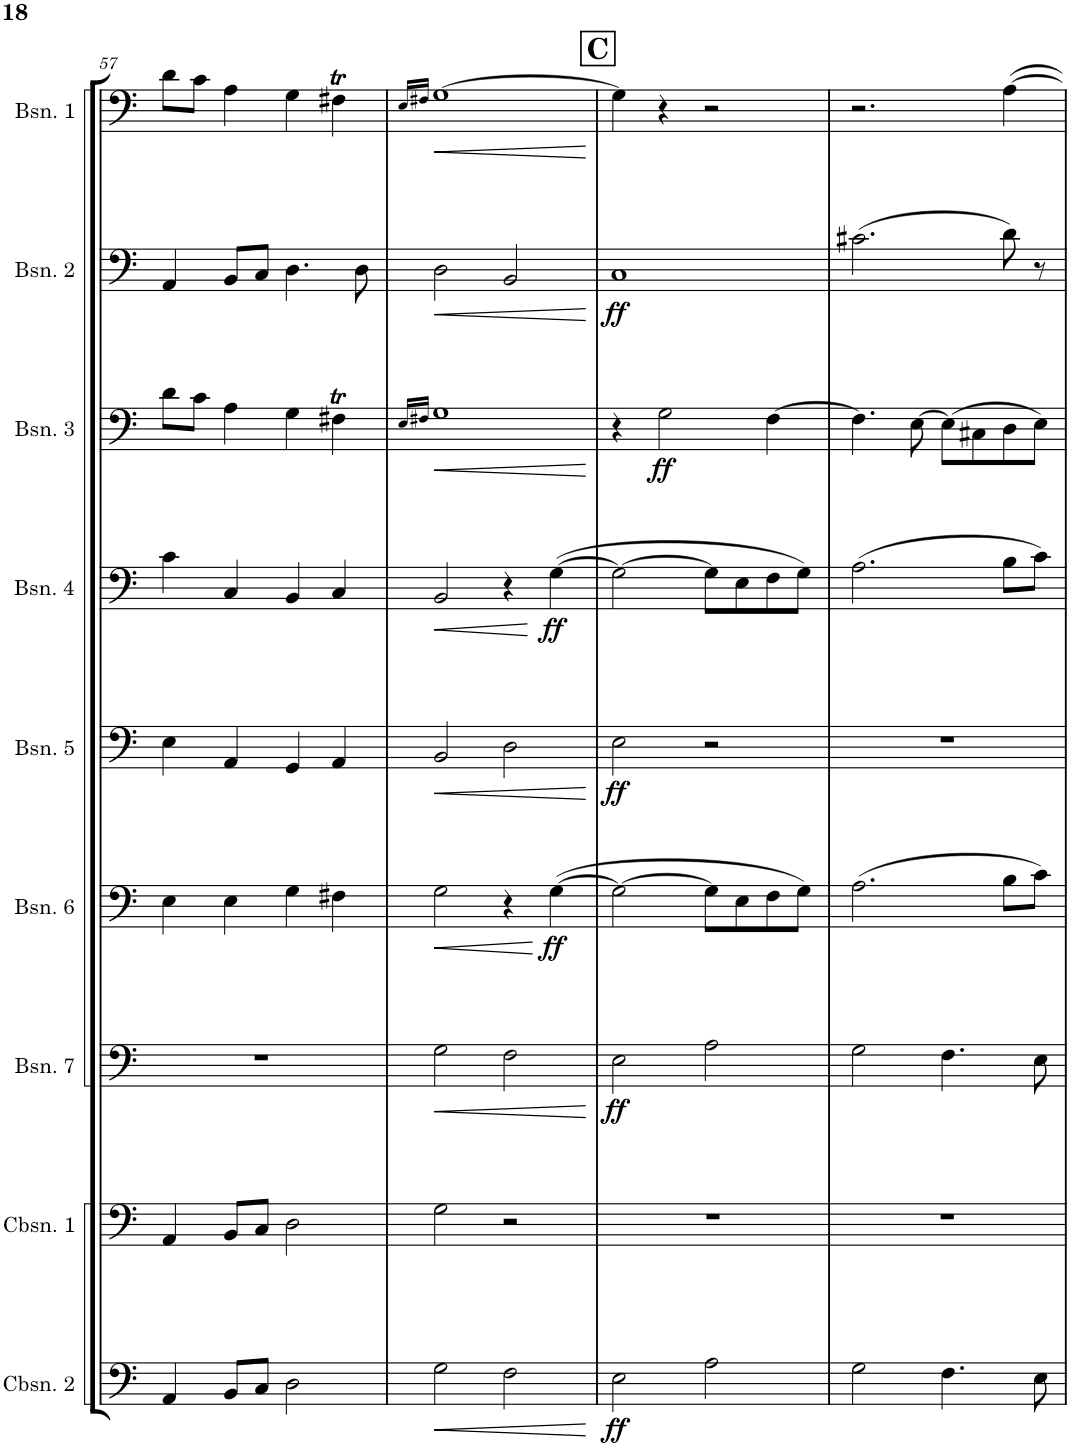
**kern	**dynam	**kern	**kern	**dynam	**kern	**dynam	**kern	**dynam	**kern	**dynam	**kern	**dynam	**kern	**dynam	**kern
*part9	*part9	*part8	*part7	*part7	*part6	*part6	*part5	*part5	*part4	*part4	*part3	*part3	*part2	*part2	*part1
*staff9	*staff9	*staff8	*staff7	*staff7	*staff6	*staff6	*staff5	*staff5	*staff4	*staff4	*staff3	*staff3	*staff2	*staff2	*staff1
*I"Contrabassoon 2	*	*I"Contrabassoon 1	*I"Bassoon 7	*	*I"Bassoon 6	*	*I"Bassoon 5	*	*I"Bassoon 4	*	*I"Bassoon 3	*	*I"Bassoon 2	*	*I"Bassoon 1
*I'Cbsn. 2	*	*I'Cbsn. 1	*I'Bsn. 7	*	*I'Bsn. 6	*	*I'Bsn. 5	*	*I'Bsn. 4	*	*I'Bsn. 3	*	*I'Bsn. 2	*	*I'Bsn. 1
!!LO:PB:g=z
*clefF4	*	*clefF4	*clefF4	*	*clefF4	*	*clefF4	*	*clefF4	*	*clefF4	*	*clefF4	*	*clefF4
*Trd7c12	*	*Trd7c12	*	*	*	*	*	*	*	*	*	*	*	*	*
*k[]	*	*k[]	*k[]	*	*k[]	*	*k[]	*	*k[]	*	*k[]	*	*k[]	*	*k[]
*M4/4	*	*M4/4	*M4/4	*	*M4/4	*	*M4/4	*	*M4/4	*	*M4/4	*	*M4/4	*	*M4/4
=57	=57	=57	=57	=57	=57	=57	=57	=57	=57	=57	=57	=57	=57	=57	=57
4AA/	.	4AA/	1r	.	4E\	.	4E\	.	4c\	.	8d\L	.	4AA/	.	8d\L
.	.	.	.	.	.	.	.	.	.	.	8c\J	.	.	.	8c\J
8BB/L	.	8BB/L	.	.	4E\	.	4AA/	.	4C/	.	4A\	.	8BB/L	.	4A\
8C/J	.	8C/J	.	.	.	.	.	.	.	.	.	.	8C/J	.	.
2D\	.	2D\	.	.	4G\	.	4GG/	.	4BB/	.	4G\	.	4.D\	.	4G\
.	.	.	.	.	4F#X\	.	4AA/	.	4C/	.	4F#Xt\	.	.	.	4F#Xt\
.	.	.	.	.	.	.	.	.	.	.	.	.	8D\	.	.
=58	=58	=58	=58	=58	=58	=58	=58	=58	=58	=58	=58	=58	=58	=58	=58
.	.	.	.	.	.	.	.	.	.	.	16qE/LL	.	.	.	16qE/LL
.	.	.	.	.	.	.	.	.	.	.	16qF#X/JJ	.	.	.	16qF#X/JJ
!	!LO:HP:b	!	!	!LO:HP:b	!	!LO:HP:b	!	!LO:HP:b	!	!LO:HP:b	!	!	!	!LO:HP:b	!
2G\	<	2G\	2G\	<	2G\	<	2BB/	<	2BB/	<	1G	.	2D\	<	[1G
2F\	.	2r	2F\	.	4r	.	2D\	.	4r	.	.	.	2BB/	.	.
!	!	!	!	!	!	!LO:DY:n=1:b	!	!	!	!LO:DY:n=1:b	!	!	!	!	!
.	.	.	.	.	([4G\	[ ff	.	.	([4G\	[ ff	.	.	.	.	.
.	[	.	.	[	.	.	.	[	.	.	.	.	.	[	.
!!LO:REH:place=s1:a:B:cj:fs=14:t=C
=59	=59	=59	=59	=59	=59	=59	=59	=59	=59	=59	=59	=59	=59	=59	=59
!	!LO:DY:b	!	!	!LO:DY:b	!	!	!	!LO:DY:b	!	!	!	!	!	!LO:DY:b	!
2E\	ff	1r	2E\	ff	2G\_	.	2E\	ff	2G\_	.	4r	.	1C	ff	4G\]
!	!	!	!	!	!	!	!	!	!	!	!	!LO:DY:b	!	!	!
.	.	.	.	.	.	.	.	.	.	.	2G\	ff	.	.	4r
2A\	.	.	2A\	.	8G\L]	.	2r	.	8G\L]	.	.	.	.	.	2r
.	.	.	.	.	8E\	.	.	.	8E\	.	.	.	.	.	.
.	.	.	.	.	8F\	.	.	.	8F\	.	[4F\	.	.	.	.
.	.	.	.	.	8G\J)	.	.	.	8G\J)	.	.	.	.	.	.
=60	=60	=60	=60	=60	=60	=60	=60	=60	=60	=60	=60	=60	=60	=60	=60
2G\	.	1r	2G\	.	(2.A\	.	1r	.	(2.A\	.	4.F\]	.	(2.c#X\	.	2.r
.	.	.	.	.	.	.	.	.	.	.	[8E\	.	.	.	.
4.F\	.	.	4.F\	.	.	.	.	.	.	.	(8E\L]	.	.	.	.
.	.	.	.	.	.	.	.	.	.	.	8C#X\	.	.	.	.
.	.	.	.	.	8B\L	.	.	.	8B\L	.	8D\	.	8d\)	.	[4A\
8E\	.	.	8E\	.	8c\J)	.	.	.	8c\J)	.	8E\J)	.	8r	.	.
=	=	=	=	=	=	=	=	=	=	=	=	=	=	=	=
*-	*-	*-	*-	*-	*-	*-	*-	*-	*-	*-	*-	*-	*-	*-	*-
